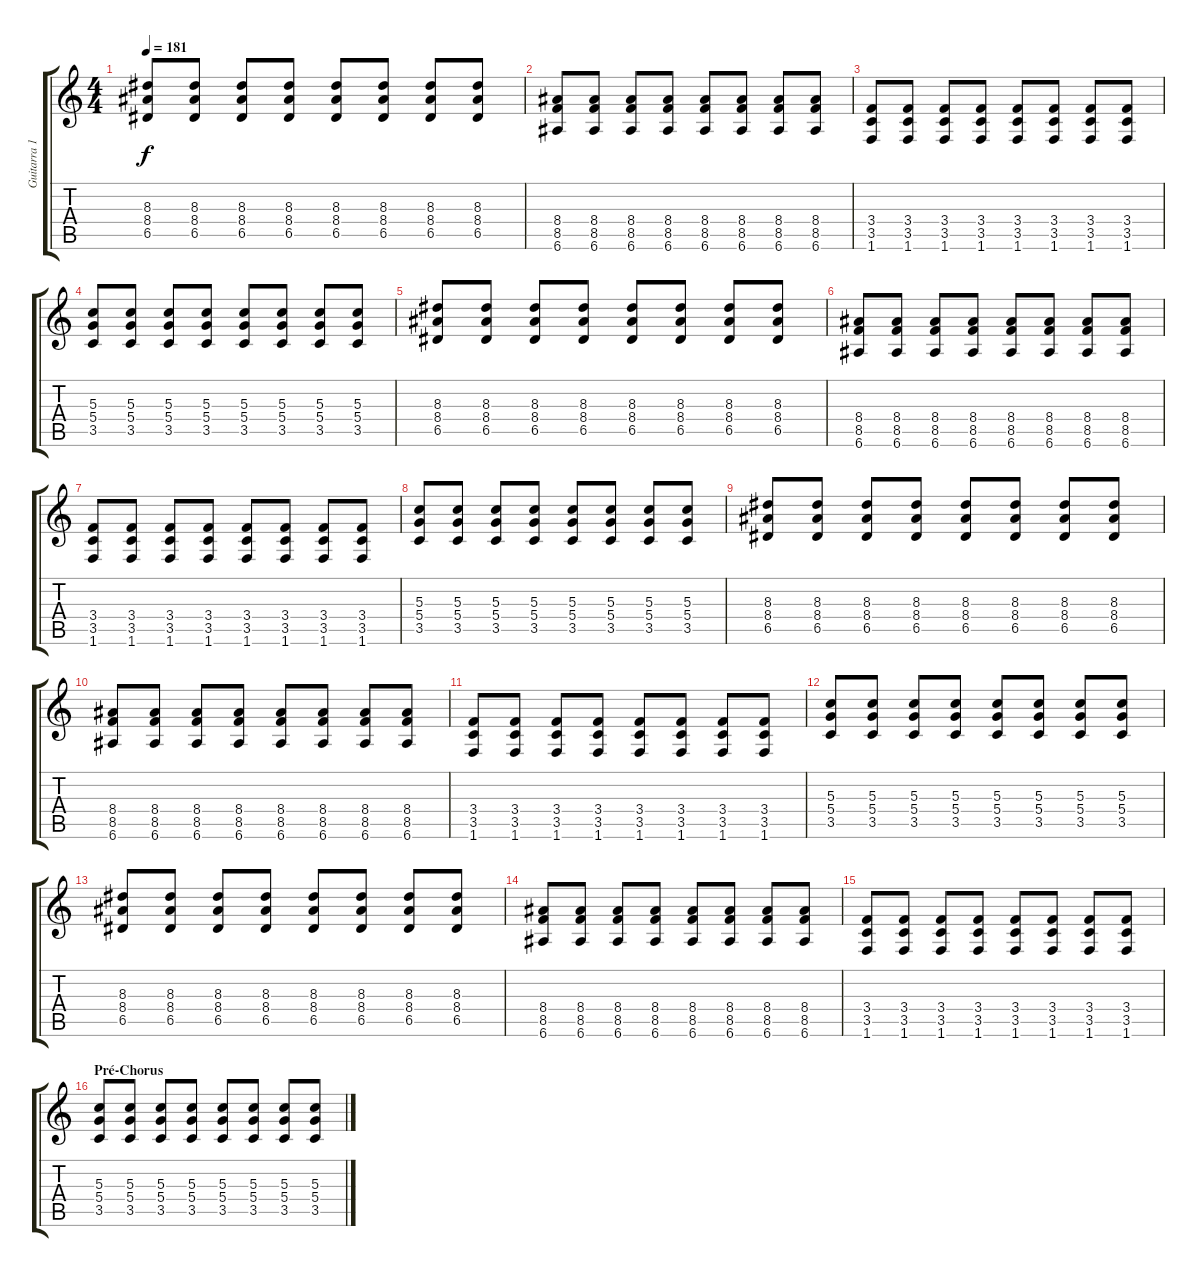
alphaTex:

\track ("Guitarra 1 - Mathias" "Guitarra 1") {instrument overdrivenguitar}
\staff {score tabs}
\tuning (E4 B3 G3 D3 A2 E2) {hide}
\ts (4 4)
\tempo 181
\clef g2
\ks c
(8.3 8.4 6.5).8{dy f} (8.3 8.4 6.5).8 (8.3 8.4 6.5).8 (8.3 8.4 6.5).8 (8.3 8.4 6.5).8 (8.3 8.4 6.5).8 (8.3 8.4 6.5).8 (8.3 8.4 6.5).8 |
(8.4 8.5 6.6).8 (8.4 8.5 6.6).8 (8.4 8.5 6.6).8 (8.4 8.5 6.6).8 (8.4 8.5 6.6).8 (8.4 8.5 6.6).8 (8.4 8.5 6.6).8 (8.4 8.5 6.6).8 |
(3.4 3.5 1.6).8 (3.4 3.5 1.6).8 (3.4 3.5 1.6).8 (3.4 3.5 1.6).8 (3.4 3.5 1.6).8 (3.4 3.5 1.6).8 (3.4 3.5 1.6).8 (3.4 3.5 1.6).8 |
(5.3 5.4 3.5).8 (5.3 5.4 3.5).8 (5.3 5.4 3.5).8 (5.3 5.4 3.5).8 (5.3 5.4 3.5).8 (5.3 5.4 3.5).8 (5.3 5.4 3.5).8 (5.3 5.4 3.5).8 |
(8.3 8.4 6.5).8 (8.3 8.4 6.5).8 (8.3 8.4 6.5).8 (8.3 8.4 6.5).8 (8.3 8.4 6.5).8 (8.3 8.4 6.5).8 (8.3 8.4 6.5).8 (8.3 8.4 6.5).8 |
(8.4 8.5 6.6).8 (8.4 8.5 6.6).8 (8.4 8.5 6.6).8 (8.4 8.5 6.6).8 (8.4 8.5 6.6).8 (8.4 8.5 6.6).8 (8.4 8.5 6.6).8 (8.4 8.5 6.6).8 |
(3.4 3.5 1.6).8 (3.4 3.5 1.6).8 (3.4 3.5 1.6).8 (3.4 3.5 1.6).8 (3.4 3.5 1.6).8 (3.4 3.5 1.6).8 (3.4 3.5 1.6).8 (3.4 3.5 1.6).8 |
(5.3 5.4 3.5).8 (5.3 5.4 3.5).8 (5.3 5.4 3.5).8 (5.3 5.4 3.5).8 (5.3 5.4 3.5).8 (5.3 5.4 3.5).8 (5.3 5.4 3.5).8 (5.3 5.4 3.5).8 |
(8.3 8.4 6.5).8 (8.3 8.4 6.5).8 (8.3 8.4 6.5).8 (8.3 8.4 6.5).8 (8.3 8.4 6.5).8 (8.3 8.4 6.5).8 (8.3 8.4 6.5).8 (8.3 8.4 6.5).8 |
(8.4 8.5 6.6).8 (8.4 8.5 6.6).8 (8.4 8.5 6.6).8 (8.4 8.5 6.6).8 (8.4 8.5 6.6).8 (8.4 8.5 6.6).8 (8.4 8.5 6.6).8 (8.4 8.5 6.6).8 |
(3.4 3.5 1.6).8 (3.4 3.5 1.6).8 (3.4 3.5 1.6).8 (3.4 3.5 1.6).8 (3.4 3.5 1.6).8 (3.4 3.5 1.6).8 (3.4 3.5 1.6).8 (3.4 3.5 1.6).8 |
(5.3 5.4 3.5).8 (5.3 5.4 3.5).8 (5.3 5.4 3.5).8 (5.3 5.4 3.5).8 (5.3 5.4 3.5).8 (5.3 5.4 3.5).8 (5.3 5.4 3.5).8 (5.3 5.4 3.5).8 |
(8.3 8.4 6.5).8 (8.3 8.4 6.5).8 (8.3 8.4 6.5).8 (8.3 8.4 6.5).8 (8.3 8.4 6.5).8 (8.3 8.4 6.5).8 (8.3 8.4 6.5).8 (8.3 8.4 6.5).8 |
(8.4 8.5 6.6).8 (8.4 8.5 6.6).8 (8.4 8.5 6.6).8 (8.4 8.5 6.6).8 (8.4 8.5 6.6).8 (8.4 8.5 6.6).8 (8.4 8.5 6.6).8 (8.4 8.5 6.6).8 |
(3.4 3.5 1.6).8 (3.4 3.5 1.6).8 (3.4 3.5 1.6).8 (3.4 3.5 1.6).8 (3.4 3.5 1.6).8 (3.4 3.5 1.6).8 (3.4 3.5 1.6).8 (3.4 3.5 1.6).8 |
\section ("" "Pré-Chorus")
(5.3 5.4 3.5).8 (5.3 5.4 3.5).8 (5.3 5.4 3.5).8 (5.3 5.4 3.5).8 (5.3 5.4 3.5).8 (5.3 5.4 3.5).8 (5.3 5.4 3.5).8 (5.3 5.4 3.5).8
